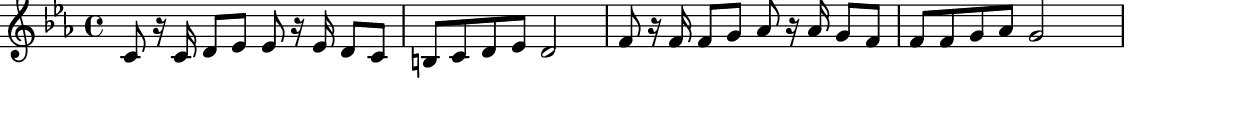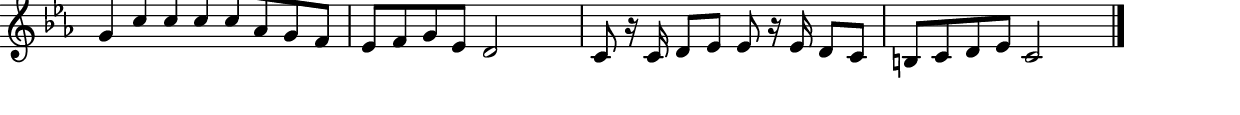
% MusicXML to Lilypond converter by Kovi

szovegAAA = \lyricmode {  "A" "fü" -- "re" -- "di" "An" -- "na" -- "bál" -- "ban" "szól" "a" "ze" -- "ne" "szó," "lesz" "is" "ott" "nagy" "dí" -- "nom" -- "dá" -- "nom," "szép" "mu" -- "zsi" -- "ka" -- "szó," "ket" -- "ten" "ül" -- "tünk" "egy" "asz" -- "tal" -- "nál," "õ" "és" "én" "ma" -- "gam," "nem" "is" "szól" -- "tunk" "mi" "egy" -- "más" -- "hoz," "nem" "is" "volt" "sza" -- "vam."  }

% Analyzing...
% 1 parts
% 1 Staff
% forceBassClefActive = 
melody = {
% 58 notes in the part
% 1 voices

\new Staff
\new Voice {
% 58 notes
% 8 mesaures

% Measure 1
\clef "treble"
\key ees \major
\time 4/4 
c'8 r16 c'16 d'8 ees'8 ees'8 r16 ees'16 d'8 c'8 
% Measure 2
b8 c'8 d'8 ees'8 d'2 
% Measure 3
f'8 r16 f'16 f'8 g'8 aes'8 r16 aes'16 g'8 f'8 
% Measure 4
f'8 f'8 g'8 aes'8 g'2 
% Measure 5
\break
g'8 c''8 c''8 c''8 c''8 aes'8 g'8 f'8 
% Measure 6
ees'8 f'8 g'8 ees'8 d'2 
% Measure 7
c'8 r16 c'16 d'8 ees'8 ees'8 r16 ees'16 d'8 c'8 
% Measure 8
b8 c'8 d'8 ees'8 c'2 \bar "|." 
} % voice
} % melody


harmonies = \chordmode {
% 11 chords
\germanChords
c4:m s4 s4 s4 g4:7 s4 s4 s4 bes4 s4 s4 s4 s4 s4 ees4 s4 c4:m s4 f4:m s4 c4:m s4 g4 s4 c4:m s4 s4 s4 g4:7 s4 c4:m
}

\include "../../definitions.ly"
